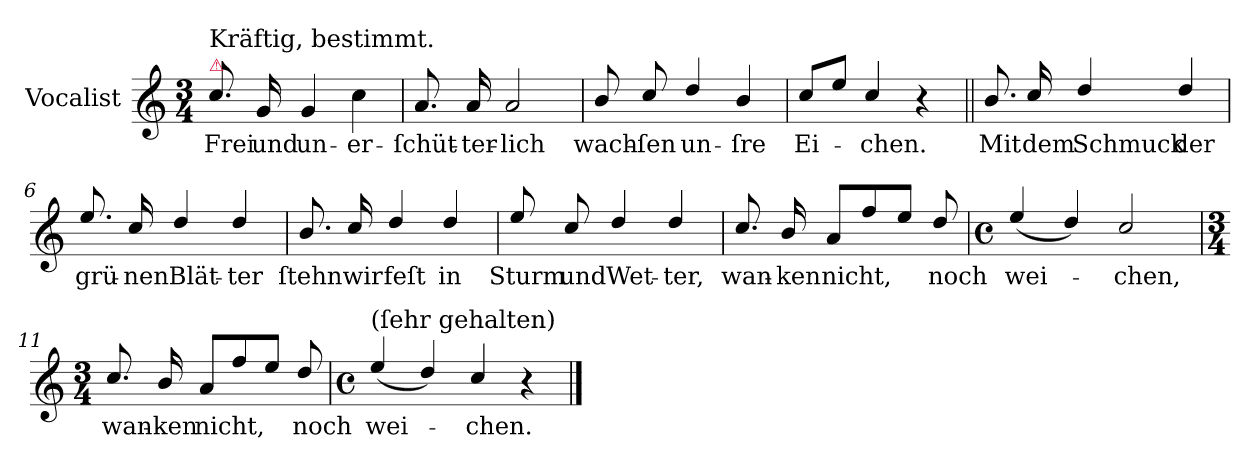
**kern	**text
*part1	*part1
*staff1	*staff1
*I"Vocalist	*
*clefG2	*
*k[]	*
*C:	*
*M3/4	*
=1	=1
!LO:TX:a:color=crimson:t=⚠	!
!LO:TX:a:t=Kräftig, bestimmt.	!
8.cc/	Frei
16g	und
4g	un-
4cc	-er-
=2	=2
8.a	-ſchüt-
16a	-ter-
2a	-lich
=3	=3
8b/	wach-
8cc/	-ſen
4dd/	un-
4b/	-ſre
=4	=4
8cc/L	Ei-
8ee/J	.
4cc/	-chen.
4r	.
=5||	=5||
8.b/	Mit
16cc/	dem
4dd/	Schmuck
4dd/	der
=6	=6
8.ee/	grü-
16cc/	-nen
4dd/	Blät-
4dd/	-ter
=7	=7
8.b/	ſtehn
16cc/	wir
4dd/	feſt
4dd/	in
=8	=8
8ee/	Sturm
8cc/	und
4dd/	Wet-
4dd/	-ter,
=9	=9
8.cc/	wan-
16b/	-ken
8a/L	nicht,
8ff/	.
8ee/J	.
8dd/	noch
=10	=10
*M4/4	*
*met(c)	*
(>4ee/	wei-
4dd/)	.
2cc/	-chen,
=11	=11
*M3/4	*
8.cc/	wan-
16b/	-ken
8a/L	nicht,
8ff/	.
8ee/J	.
8dd/	noch
=12	=12
*M4/4	*
*met(c)	*
!LO:TX:a:t=(ſehr gehalten)	!
(>4ee/	wei-
4dd/)	.
4cc/	-chen.
4r	.
==	==
*-	*-
